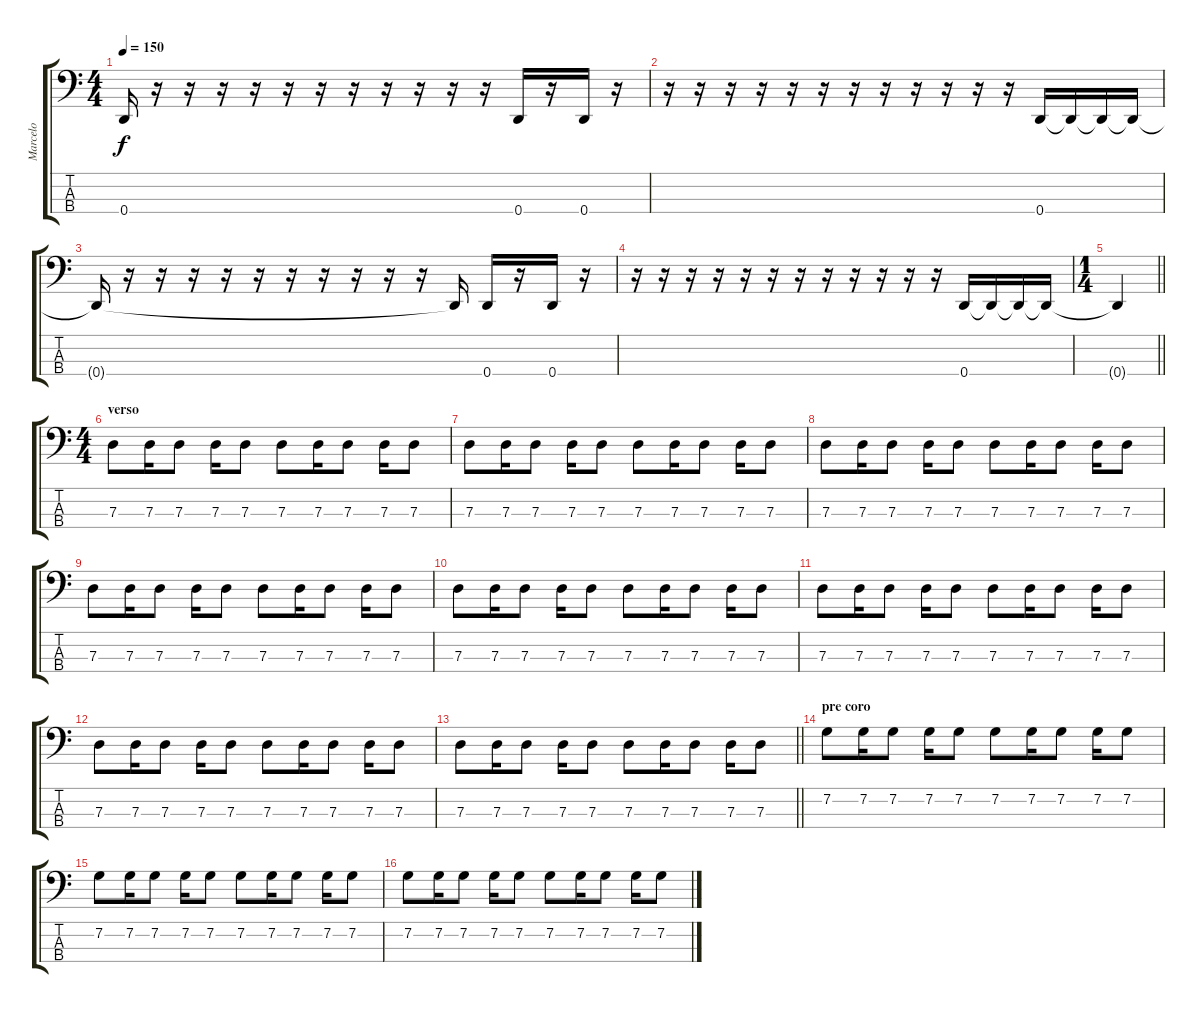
\track ("Marcelo" "Marcelo") {instrument slapbass2}
\staff {score tabs}
\tuning (F2 C2 G1 D1) {hide}
\ts (4 4)
\tempo 150
\clef f4
\ks c
0.4.16{dy f instrument slapbass2} r.16 r.16 r.16 r.16 r.16 r.16 r.16 r.16 r.16 r.16 r.16 0.4.16 r.16 0.4.16 r.16 |
r.16 r.16 r.16 r.16 r.16 r.16 r.16 r.16 r.16 r.16 r.16 r.16 0.4.16 0.4{t}.16 0.4{t}.16 0.4{t}.16 |
0.4{t}.16 r.16 r.16 r.16 r.16 r.16 r.16 r.16 r.16 r.16 r.16 0.4{t}.16 0.4.16 r.16 0.4.16 r.16 |
r.16 r.16 r.16 r.16 r.16 r.16 r.16 r.16 r.16 r.16 r.16 r.16 0.4.16 0.4{t}.16 0.4{t}.16 0.4{t}.16 |
\ts (1 4)
\barLineRight lightlight
0.4{t}.4 |
\ts (4 4)
\section ("" "verso")
7.3.8 7.3.16 7.3.8 7.3.16 7.3.8 7.3.8 7.3.16 7.3.8 7.3.16 7.3.8 |
7.3.8 7.3.16 7.3.8 7.3.16 7.3.8 7.3.8 7.3.16 7.3.8 7.3.16 7.3.8 |
7.3.8 7.3.16 7.3.8 7.3.16 7.3.8 7.3.8 7.3.16 7.3.8 7.3.16 7.3.8 |
7.3.8 7.3.16 7.3.8 7.3.16 7.3.8 7.3.8 7.3.16 7.3.8 7.3.16 7.3.8 |
7.3.8 7.3.16 7.3.8 7.3.16 7.3.8 7.3.8 7.3.16 7.3.8 7.3.16 7.3.8 |
7.3.8 7.3.16 7.3.8 7.3.16 7.3.8 7.3.8 7.3.16 7.3.8 7.3.16 7.3.8 |
7.3.8 7.3.16 7.3.8 7.3.16 7.3.8 7.3.8 7.3.16 7.3.8 7.3.16 7.3.8 |
\barLineRight lightlight
7.3.8 7.3.16 7.3.8 7.3.16 7.3.8 7.3.8 7.3.16 7.3.8 7.3.16 7.3.8 |
\section ("" "pre coro")
7.2.8 7.2.16 7.2.8 7.2.16 7.2.8 7.2.8 7.2.16 7.2.8 7.2.16 7.2.8 |
7.2.8 7.2.16 7.2.8 7.2.16 7.2.8 7.2.8 7.2.16 7.2.8 7.2.16 7.2.8 |
7.2.8 7.2.16 7.2.8 7.2.16 7.2.8 7.2.8 7.2.16 7.2.8 7.2.16 7.2.8
